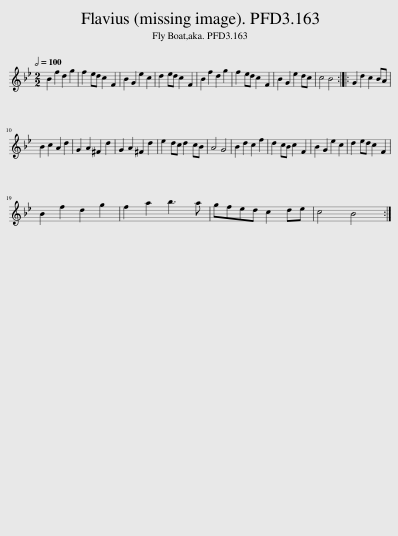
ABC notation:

X:1
L:1/8
Q:1/2=100
M:2/2
I:linebreak $
K:Bb
V:1 treble
V:1
 B2 f2 d2 g2 | f2 ed c2 F2 | B2 G2 e2 c2 | d2 ed c2 F2 | B2 f2 d2 g2 | %5
 f2 ed c2 F2 | B2 G2 e2 dc | c4 B4 :: G2 d2 c2 BA |$ B2 c2 A2 d2 | %10
 G2 A2 ^F2 d2 | G2 A2 ^F2 d2 | e2 dc d2 cB | A4 G4 | B2 d2 c2 f2 | %15
 d2 cB c2 F2 | B2 G2 e2 c2 | d2 ed c2 F2 |$ B2 f2 d2 g2 | f2 a2 b3 a | %20
 gfed c2 de | c4 B4 :| %22
